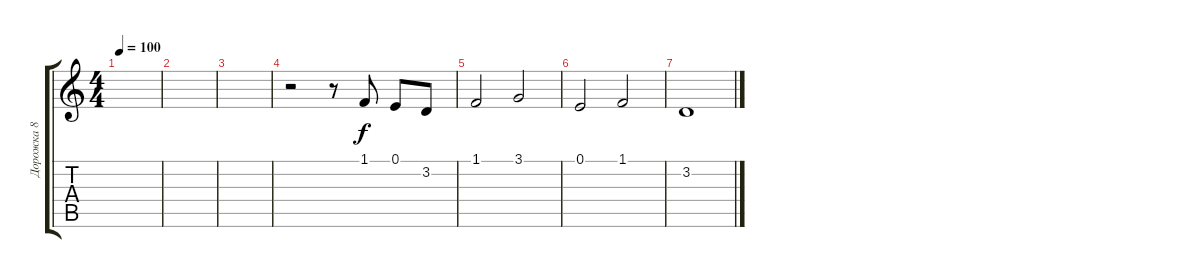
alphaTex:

\track ("Дорожка 8" "Дорожка 8") {instrument pad7halo}
\staff {score tabs}
\tuning (E4 B3 G3 D3 A2 E2) {hide}
\ts (4 4)
\tempo 100
\clef g2
\ks c
|
|
|
r.2 r.8 1.1.8 0.1.8 3.2.8 |
1.1.2 3.1.2 |
0.1.2 1.1.2 |
3.2.1
